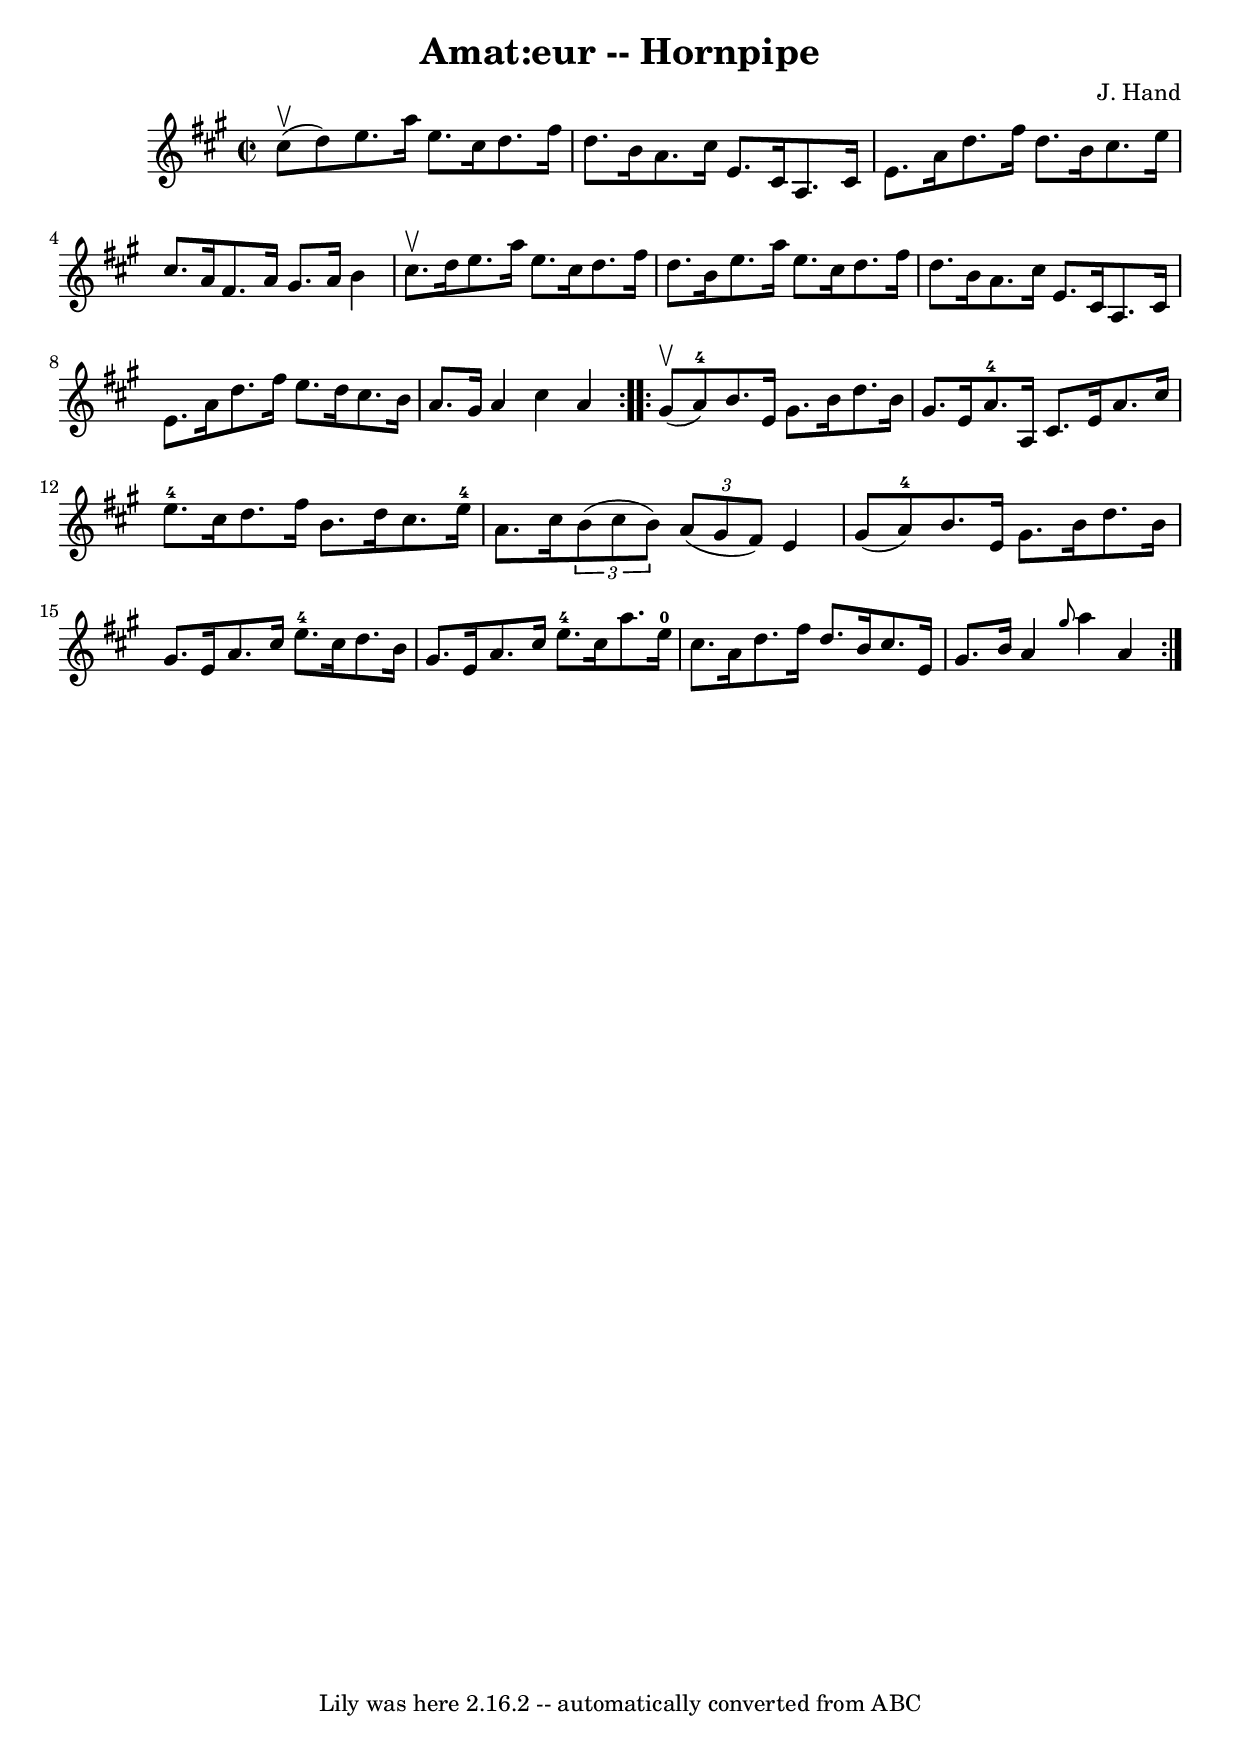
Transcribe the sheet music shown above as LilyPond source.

\version "2.16.2"
\include "Mammoth.ily"
\header {
  %% book = "Cole's 1000 Fiddle Tunes"
  composer = "J. Hand"
  crossRefNumber = "1"
  footnotes = ""
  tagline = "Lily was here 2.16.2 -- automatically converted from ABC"
  title = "Amat:eur -- Hornpipe"

}
voicedefault =  {



  \repeat volta 2 {

    \override Staff.TimeSignature #'style = #'C
    \time 2/2 
    \key a \major
 cis''8 (^\upbow d''8) |
    e''8.    
    a''16 e''8. cis''16 d''8. fis''16 d''8. b'16  |
    a'8. 
    cis''16 e'8. cis'16 a8. cis'16 e'8. a'16  |
    d''8. 
    fis''16 d''8. b'16 cis''8. e''16 cis''8. a'16  |
    
    fis'8. a'16 gis'8. a'16 b'4 cis''8.^\upbow d''16  |
    
    e''8. a''16 e''8. cis''16 d''8. fis''16 d''8. b'16  
    |
    e''8. a''16 e''8. cis''16 d''8. fis''16 d''8.    
    b'16  |
    a'8. cis''16 e'8. cis'16 a8. cis'16 e'8.    
    a'16  |
    d''8. fis''16 e''8. d''16 cis''8. b'16 a'8.  
    gis'16  |
    a'4 cis''4 a'4  
  }     
  \repeat volta 2 {
    gis'8 
    (^\upbow a'8-4) |
    b'8. e'16 gis'8. b'16 d''8.    
    b'16 gis'8. e'16  |
    a'8.-4 a16 cis'8. e'16 a'8.    
    cis''16 e''8.-4 cis''16  |
    d''8. fis''16 b'8. d''16 
    cis''8. e''16-4 a'8. cis''16  |
    \times 2/3 { b'8 (
		 cis''8 b'8) 
	       }   \times 2/3 { a'8 (gis'8 fis'8) 
			      } e'4    
    gis'8 (a'8-4) |
    b'8. e'16 gis'8. b'16 d''8.    
    b'16 gis'8. e'16  |
    a'8. cis''16 e''8.-4 cis''16    
    d''8. b'16 gis'8. e'16  |
    a'8. cis''16 e''8.-4   
    cis''16 a''8. e''16-0 cis''8. a'16  |
    d''8. fis''16   
    d''8. b'16 cis''8. e'16 gis'8. b'16  |
    a'4  \grace {   
      gis''8  
    } a''4 a'4  
  }   

}

\score{
  <<

    \context Staff="default"
    {
      \voicedefault 
      
    }

  >>
  \layout {
    
  }
  \midi {
  }

}
